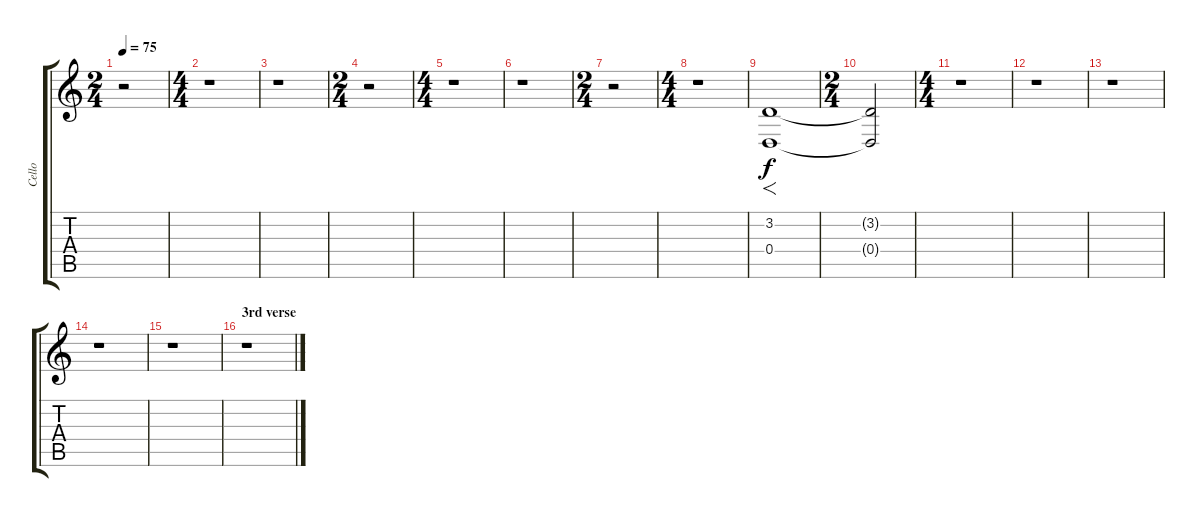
\track ("Cello" "Cello") {instrument cello}
\staff {score tabs}
\tuning (E4 B3 G3 D3 A2 E2) {hide}
\ts (2 4)
\tempo 75
\clef g2
\ks aminor
r.2{dy f} |
\ts (4 4)
r.1 |
r.1 |
\ts (2 4)
r.2 |
\ts (4 4)
r.1 |
r.1 |
\ts (2 4)
r.2 |
\ts (4 4)
r.1 |
(3.2 0.4).1{f} |
\ts (2 4)
(3.2{t} 0.4{t}).2 |
\ts (4 4)
r.1 |
r.1 |
r.1 |
r.1 |
r.1 |
\section ("" "3rd verse")
r.1
